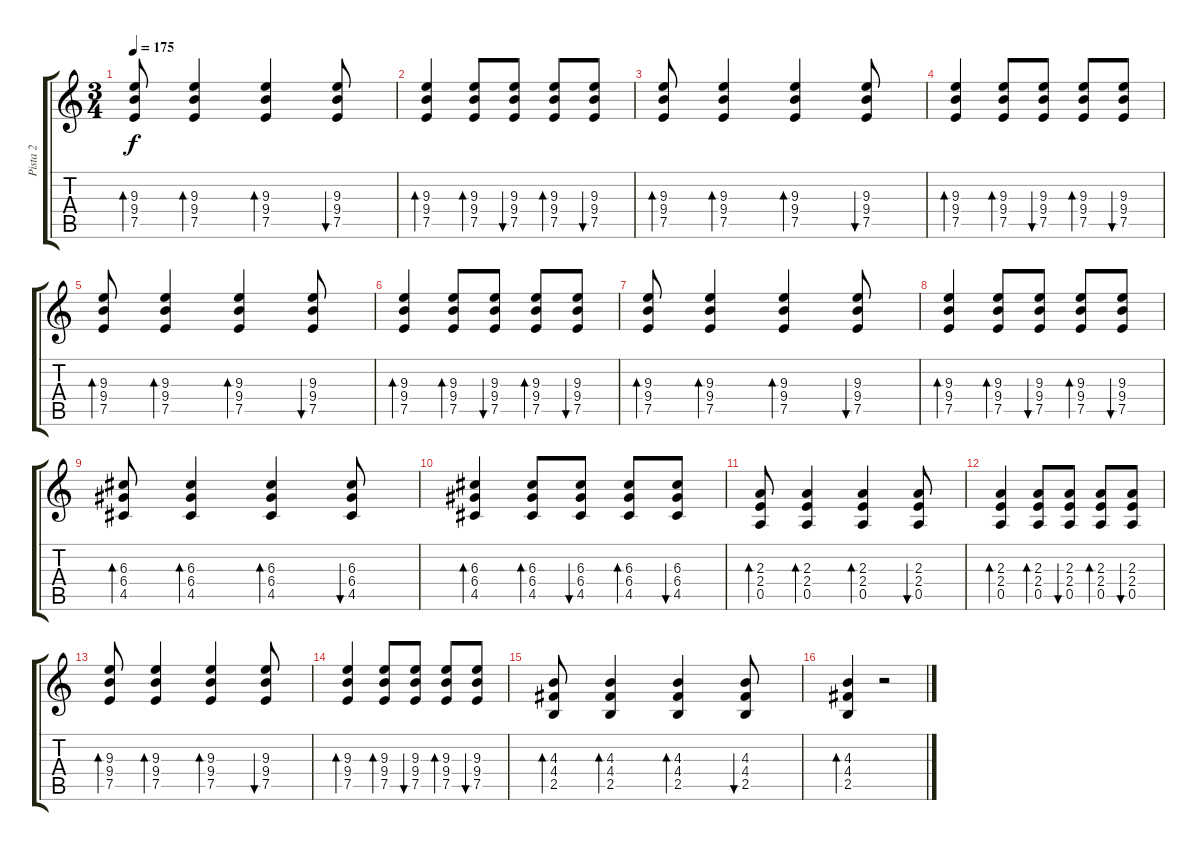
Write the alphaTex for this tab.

\track ("Pista 2" "Pista 2") {instrument acousticguitarnylon}
\staff {score tabs}
\tuning (E4 B3 G3 D3 A2 E2) {hide}
\ts (3 4)
\tempo 175
\clef g2
\ks c
(9.3 9.4 7.5).8{bd 60 dy f} (9.3 9.4 7.5).4{bd 60} (9.3 9.4 7.5).4{bd 60} (9.3 9.4 7.5).8{bu 60} |
(9.3 9.4 7.5).4{bd 60} (9.3 9.4 7.5).8{bd 60} (9.3 9.4 7.5).8{bu 60} (9.3 9.4 7.5).8{bd 60} (9.3 9.4 7.5).8{bu 60} |
(9.3 9.4 7.5).8{bd 60} (9.3 9.4 7.5).4{bd 60} (9.3 9.4 7.5).4{bd 60} (9.3 9.4 7.5).8{bu 60} |
(9.3 9.4 7.5).4{bd 60} (9.3 9.4 7.5).8{bd 60} (9.3 9.4 7.5).8{bu 60} (9.3 9.4 7.5).8{bd 60} (9.3 9.4 7.5).8{bu 60} |
(9.3 9.4 7.5).8{bd 60} (9.3 9.4 7.5).4{bd 60} (9.3 9.4 7.5).4{bd 60} (9.3 9.4 7.5).8{bu 60} |
(9.3 9.4 7.5).4{bd 60} (9.3 9.4 7.5).8{bd 60} (9.3 9.4 7.5).8{bu 60} (9.3 9.4 7.5).8{bd 60} (9.3 9.4 7.5).8{bu 60} |
(9.3 9.4 7.5).8{bd 60} (9.3 9.4 7.5).4{bd 60} (9.3 9.4 7.5).4{bd 60} (9.3 9.4 7.5).8{bu 60} |
(9.3 9.4 7.5).4{bd 60} (9.3 9.4 7.5).8{bd 60} (9.3 9.4 7.5).8{bu 60} (9.3 9.4 7.5).8{bd 60} (9.3 9.4 7.5).8{bu 60} |
(6.3 6.4 4.5).8{bd 60} (6.3 6.4 4.5).4{bd 60} (6.3 6.4 4.5).4{bd 60} (6.3 6.4 4.5).8{bu 60} |
(6.3 6.4 4.5).4{bd 60} (6.3 6.4 4.5).8{bd 60} (6.3 6.4 4.5).8{bu 60} (6.3 6.4 4.5).8{bd 60} (6.3 6.4 4.5).8{bu 60} |
(2.3 2.4 0.5).8{bd 60} (2.3 2.4 0.5).4{bd 60} (2.3 2.4 0.5).4{bd 60} (2.3 2.4 0.5).8{bu 60} |
(2.3 2.4 0.5).4{bd 60} (2.3 2.4 0.5).8{bd 60} (2.3 2.4 0.5).8{bu 60} (2.3 2.4 0.5).8{bd 60} (2.3 2.4 0.5).8{bu 60} |
(9.3 9.4 7.5).8{bd 60} (9.3 9.4 7.5).4{bd 60} (9.3 9.4 7.5).4{bd 60} (9.3 9.4 7.5).8{bu 60} |
(9.3 9.4 7.5).4{bd 60} (9.3 9.4 7.5).8{bd 60} (9.3 9.4 7.5).8{bu 60} (9.3 9.4 7.5).8{bd 60} (9.3 9.4 7.5).8{bu 60} |
(4.3 4.4 2.5).8{bd 60} (4.3 4.4 2.5).4{bd 60} (4.3 4.4 2.5).4{bd 60} (4.3 4.4 2.5).8{bu 60} |
(4.3 4.4 2.5).4{bd 60} r.2
